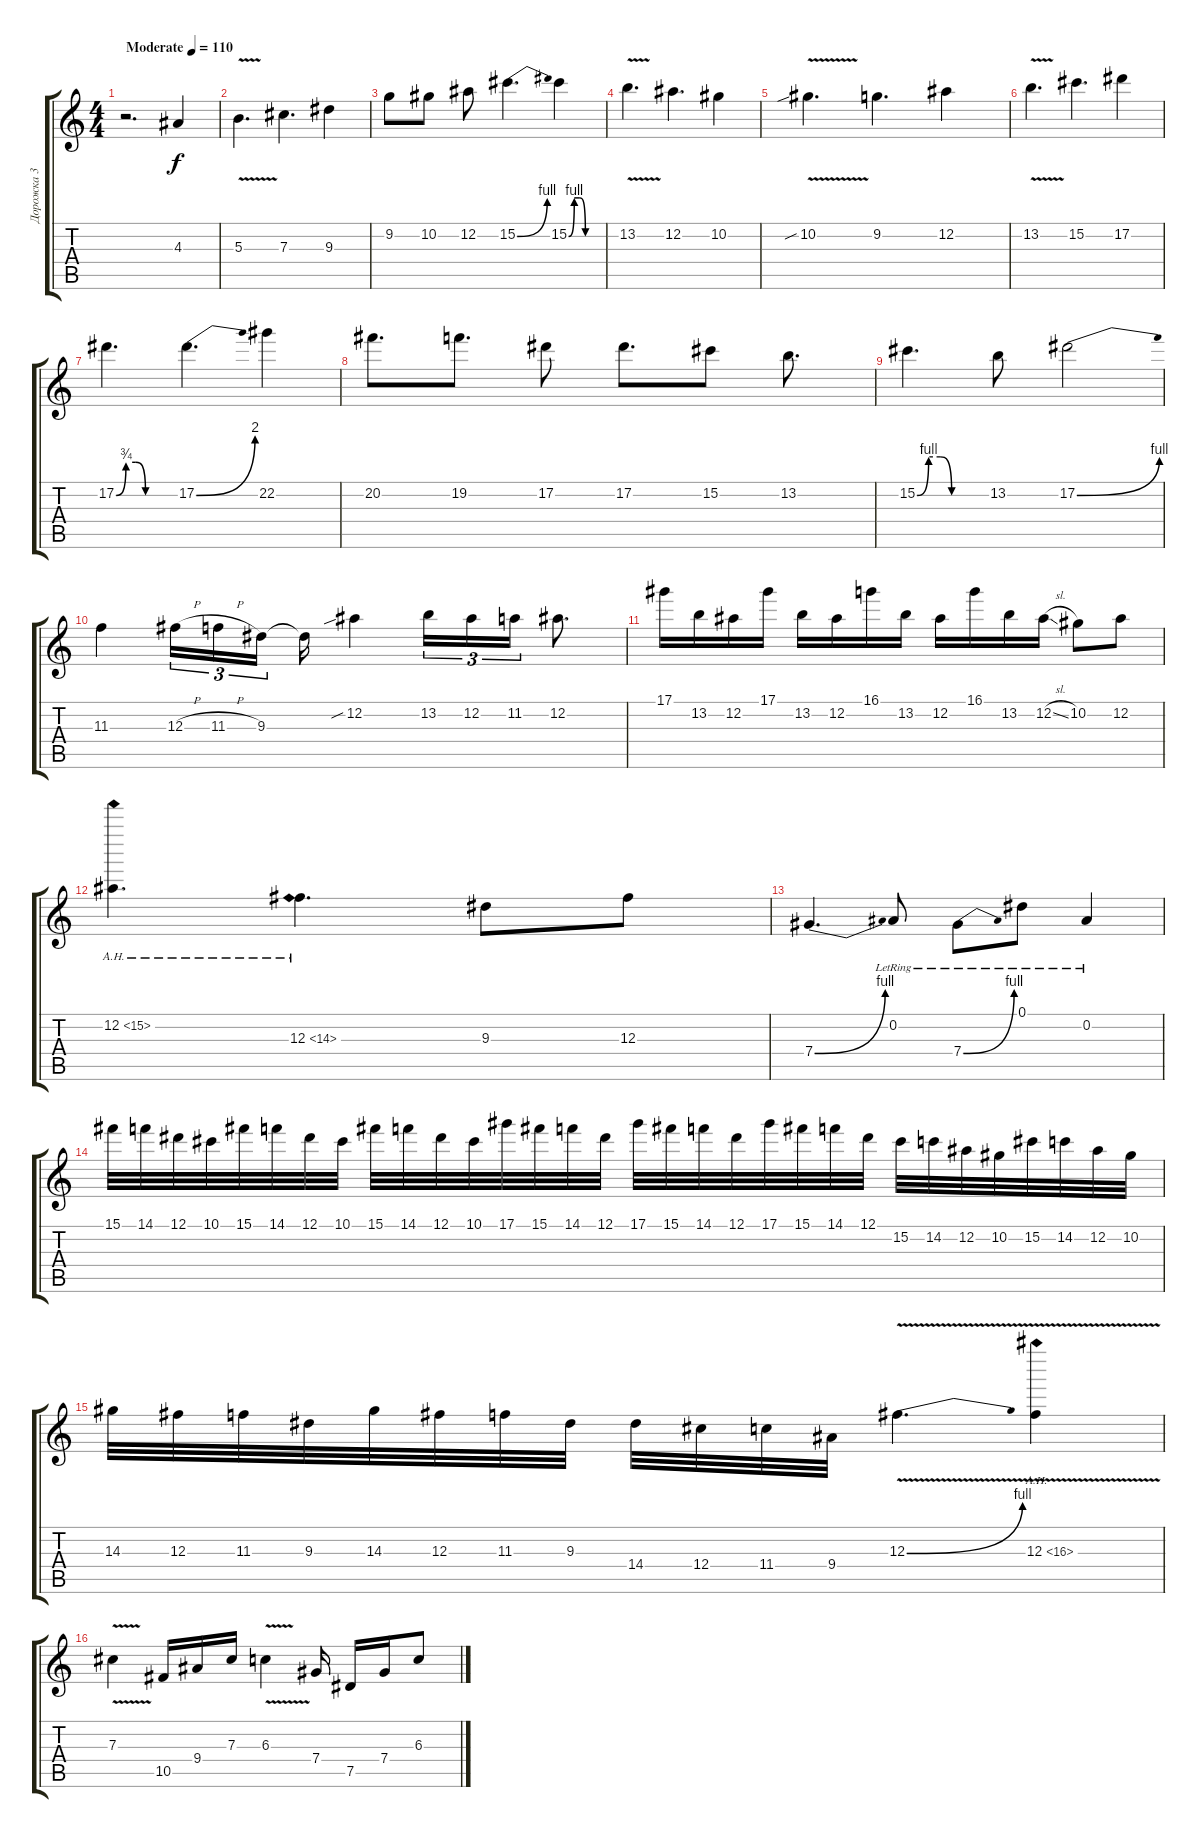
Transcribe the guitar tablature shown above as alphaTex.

\track ("Дорожка 3" "Дорожка 3") {instrument distortionguitar}
\staff {score tabs}
\tuning (Eb4 Bb3 Gb3 Db3 Ab2 Eb2) {hide}
\ts (4 4)
\tempo (110 "Moderate")
\clef g2
\ks c
r.2{d dy f instrument distortionguitar} 4.3.4 |
5.3{v}.4{d} 7.3.4{d} 9.3.4 |
9.2.8 10.2.8 12.2.8 15.2{be (bend 0 0 60 4)}.4{d} 15.2{be (custom 0 0 10 4 20 4 30 0 60 0)}.4 |
13.2{v}.4{d} 12.2.4{d} 10.2.4 |
10.2{v sib}.4{d} 9.2.4{d} 12.2.4 |
13.2{v}.4{d} 15.2.4{d} 17.2.4 |
17.2{be (custom 0 0 10 3 20 3 30 0 60 0)}.4{d} 17.2{be (bend 0 0 60 8)}.4{d} 22.2.4 |
20.2.8{d} 19.2.8{d} 17.2.8 17.2.8{d} 15.2.8 13.2.8{d} |
15.2{be (custom 0 0 10 4 20 4 30 0 60 0)}.4{d} 13.2.8 17.2{be (bend 0 0 60 4)}.2 |
11.3.4 12.3{h}.16{tu (3 2)} 11.3{h}.16{tu (3 2)} 9.3.16{tu (3 2) beam splitsecondary} 9.3{t}.16 12.2{sib}.4 13.2.16{tu (3 2)} 12.2.16{tu (3 2)} 11.2.16{tu (3 2)} 12.2.8{d} |
17.1.16 13.2.16 12.2.16 17.1.16 13.2.16 12.2.16 16.1.16 13.2.16 12.2.16 16.1.16 13.2.16 12.2{sl}.16 10.2.8 12.2.8 |
12.2{ah 3}.4{d} 12.3{ah 2}.4{d} 9.3.8 12.3.8 |
7.4{be (bend 0 0 60 4)}.4{d} 0.2{lr}.8 7.4{be (bend 0 0 60 4) lr}.8 0.1{lr}.8 0.2{lr}.4 |
15.1.32 14.1.32 12.1.32 10.1.32 15.1.32 14.1.32 12.1.32 10.1.32 15.1.32 14.1.32 12.1.32 10.1.32 17.1.32 15.1.32 14.1.32 12.1.32 17.1.32 15.1.32 14.1.32 12.1.32 17.1.32 15.1.32 14.1.32 12.1.32 15.2.32 14.2.32 12.2.32 10.2.32 15.2.32 14.2.32 12.2.32 10.2.32 |
14.3.32 12.3.32 11.3.32 9.3.32 14.3.32 12.3.32 11.3.32 9.3.32 14.4.32 12.4.32 11.4.32 9.4.32 12.3{be (bend 0 0 60 4) v}.4{d} 12.3{ah 4 v}.4 |
7.3{v}.4 10.5.16 9.4.16 7.3.16 6.3{v}.4 7.4.16 7.5.16 7.4.16 6.3.8
